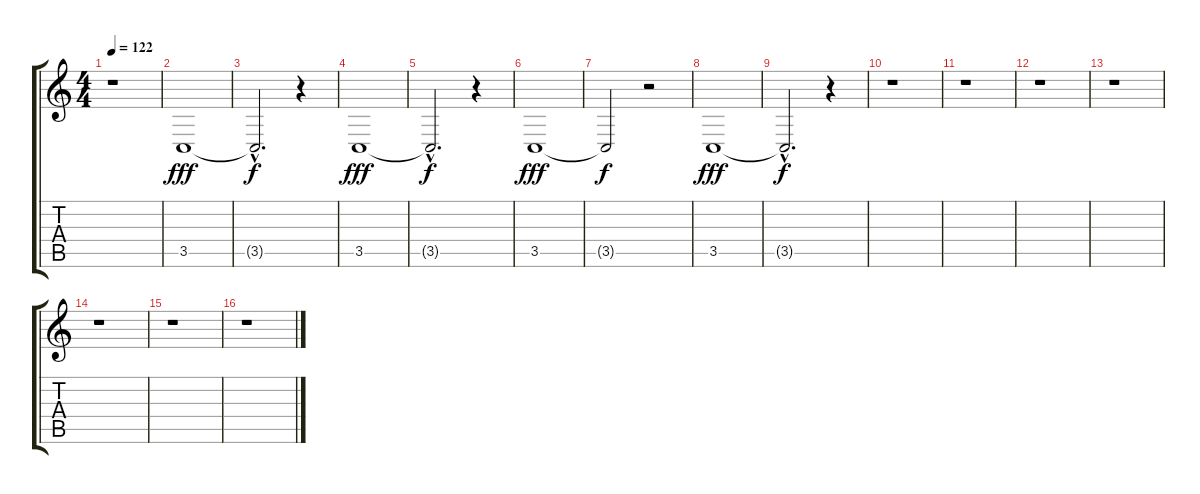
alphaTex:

\track "" {instrument fx3crystal}
\staff {score tabs}
\tuning (E4 B3 G3 D3 A2 E2) {hide}
\ts (4 4)
\tempo 122
\clef g2
\ks c
r.1{dy fff instrument fx3crystal} |
3.5.1 |
3.5{hac t}.2{d dy f} r.4 |
3.5.1{dy fff} |
3.5{hac t}.2{d dy f} r.4 |
3.5.1{dy fff} |
3.5{t}.2{dy f} r.2 |
3.5.1{dy fff} |
3.5{hac t}.2{d dy f} r.4 |
r.1 |
r.1 |
r.1 |
r.1 |
r.1 |
r.1 |
r.1
